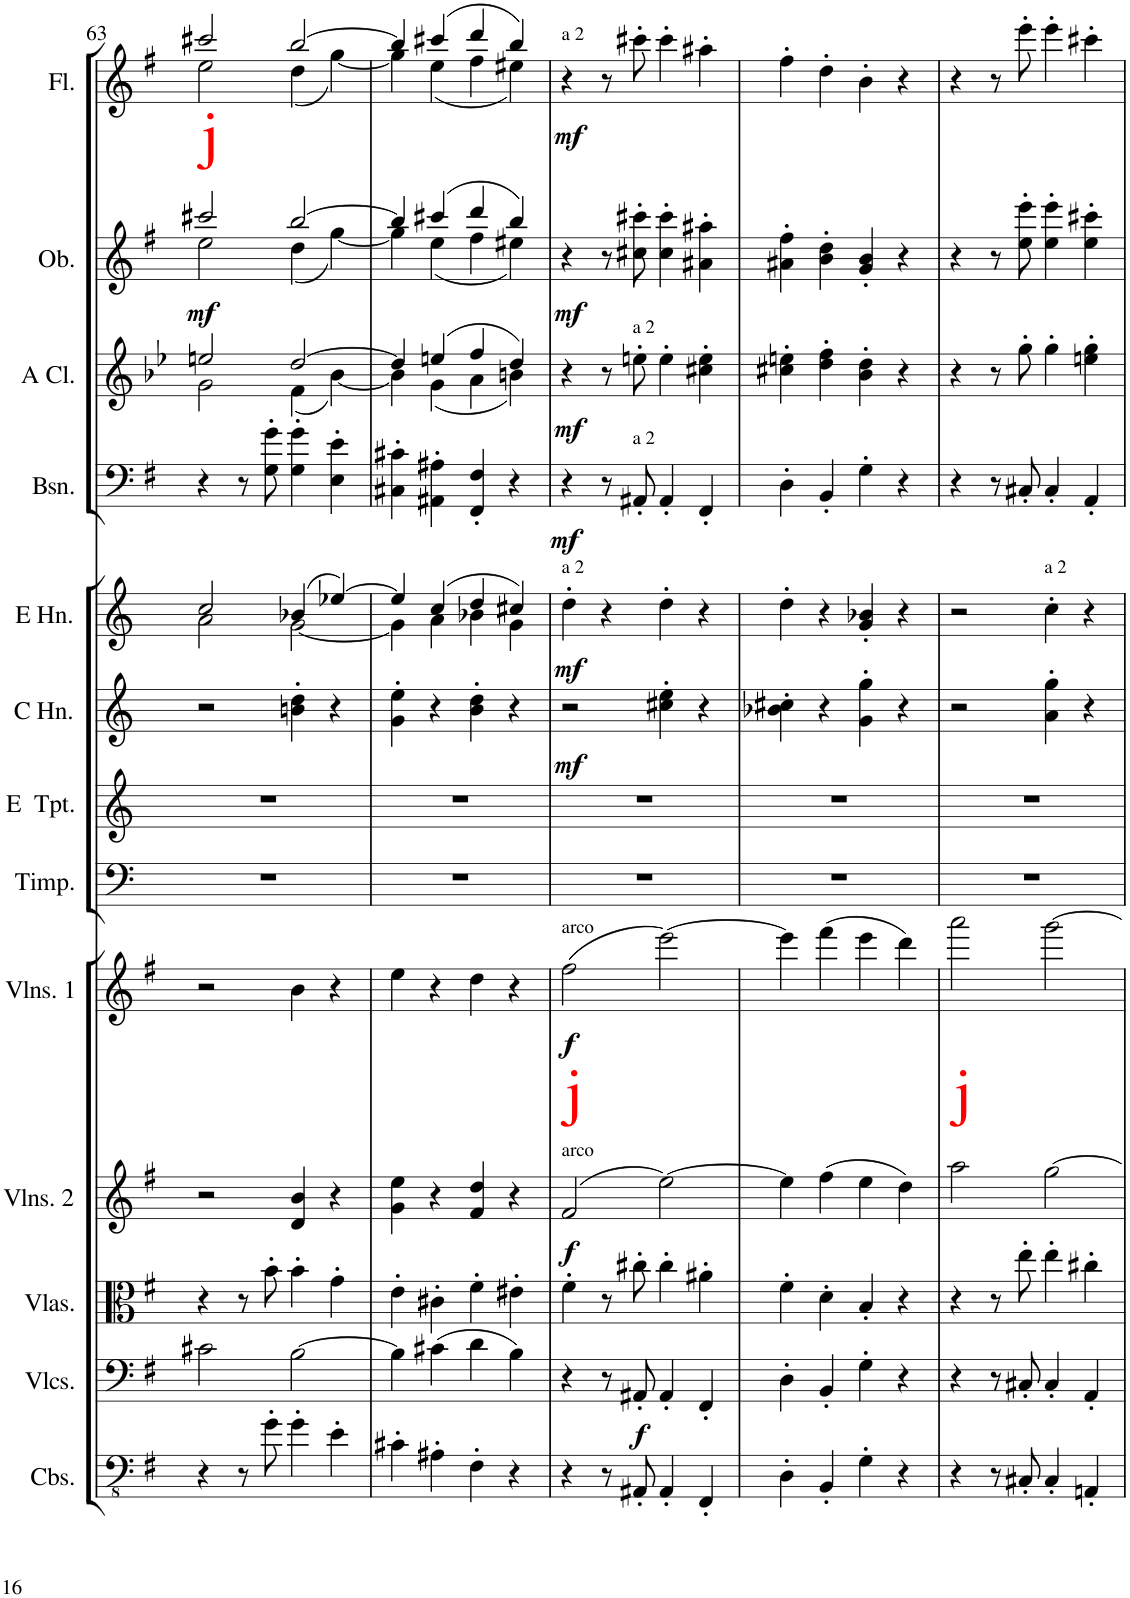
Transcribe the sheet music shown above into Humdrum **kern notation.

**kern	**kern	**dynam	**kern	**kern	**dynam	**kern	**text	**dynam	**kern	**kern	**kern	**dynam	**kern	**dynam	**kern	**dynam	**kern	**dynam	**kern	**dynam	**kern	**text	**dynam
*part13	*part12	*part12	*part11	*part10	*part10	*part9	*part9	*part9	*part8	*part7	*part6	*part6	*part5	*part5	*part4	*part4	*part3	*part3	*part2	*part2	*part1	*part1	*part1
*staff13	*staff12	*staff12	*staff11	*staff10	*staff10	*staff9	*staff9	*staff9	*staff8	*staff7	*staff6	*staff6	*staff5	*staff5	*staff4	*staff4	*staff3	*staff3	*staff2	*staff2	*staff1	*staff1	*staff1
*I"Contrabasses	*I"Violoncellos	*	*I"Violas	*I"Violins 2	*	*I"Violins 1	*	*	*I"Timpani in B and E	*I"Trumpet 1 2 in E	*I"Horn 3 4  in C	*	*I"Horn 1 2 in E	*	*I"Bassoon 1 2	*	*I"A Clarinet 1 2	*	*I"Oboe 1 2	*	*I"Flute 1 2	*	*
*I'Cbs.	*I'Vlcs.	*	*I'Vlas.	*I'Vlns. 2	*	*I'Vlns. 1	*	*	*I'Timp.	*	*	*	*	*	*I'Bsn.	*	*I'A Cl.	*	*I'Ob.	*	*I'Fl.	*	*
!!LO:PB:g=z
*clefFv4	*clefF4	*	*clefC3	*clefG2	*	*clefG2	*	*	*clefF4	*clefG2	*clefG2	*	*clefG2	*	*clefF4	*	*clefG2	*	*clefG2	*	*clefG2	*	*
*	*	*	*	*	*	*	*	*	*	*Trd-2c-4	*Trd7c12	*	*Trd5c8	*	*	*	*Trd2c3	*	*	*	*	*	*
*k[f#]	*k[f#]	*	*k[f#]	*k[f#]	*	*k[f#]	*	*	*k[]	*k[]	*k[]	*	*k[]	*	*k[f#]	*	*k[b-e-]	*	*k[f#]	*	*k[f#]	*	*
*M2/2	*M2/2	*	*M2/2	*M2/2	*	*M2/2	*	*	*M2/2	*M2/2	*M2/2	*	*M2/2	*	*M2/2	*	*M2/2	*	*M2/2	*	*M2/2	*	*
*met(c|)	*met(c|)	*	*met(c|)	*met(c|)	*	*met(c|)	*	*	*met(c|)	*met(c|)	*met(c|)	*	*met(c|)	*	*met(c|)	*	*met(c|)	*	*met(c|)	*	*met(c|)	*	*
=63	=63	=63	=63	=63	=63	=63	=63	=63	=63	=63	=63	=63	=63	=63	=63	=63	=63	=63	=63	=63	=63	=63	=63
*	*	*	*	*	*	*	*	*	*	*	*	*	*^	*	*	*	*^	*	*^	*	*	*	*
!	!	!	!	!	!	!	!	!	!	!	!	!	!	!	!	!	!	!	!	!	!	!	!LO:DY:b	!	!LO:LY:b:color=#FF0000	!
*	*	*	*	*	*	*	*	*	*	*	*	*	*	*	*	*	*	*	*	*	*	*	*	*^	*	*
4r	2c#X\	.	4r	2r	.	2r	.	.	1r	1r	2r	.	2cc/	2a\	.	4r	.	2een/	2g\	.	2ccc#X/	2ee\	mf	2ccc#X/	2ee\	j	.
8r	.	.	8r	.	.	.	.	.	.	.	.	.	.	.	.	8r	.	.	.	.	.	.	.	.	.	.	.
8G'\	.	.	8b'\	.	.	.	.	.	.	.	.	.	.	.	.	8G\' 8g\'	.	.	.	.	.	.	.	.	.	.	.
4G'\	[2B\	.	4b'\	4d/ 4b/	.	4b\	.	.	.	.	4bn\' 4dd\'	.	(4b-X/	[2g\	.	4G\' 4g\'	.	[2dd/	(4f\	.	[2bb/	(4dd\	.	[2bb/	(4dd\	.	.
4E'\	.	.	4g'\	4r	.	4r	.	.	.	.	4r	.	[4ee-X/)	.	.	4E\' 4e\'	.	.	[4b-\)	.	.	[4gg\)	.	.	[4gg\)	.	.
=64	=64	=64	=64	=64	=64	=64	=64	=64	=64	=64	=64	=64	=64	=64	=64	=64	=64	=64	=64	=64	=64	=64	=64	=64	=64	=64	=64
4C#X'\	4B\]	.	4e'\	4g\ 4ee\	.	4ee\	.	.	1r	1r	4g\' 4ee\'	.	4ee-/]	4g\]	.	4C#X\' 4c#X\'	.	4dd/]	4b-\]	.	4bb/]	4gg\]	.	4bb/]	4gg\]	.	.
4AA#X'\	(4c#X\	.	4c#X'\	4r	.	4r	.	.	.	.	4r	.	(4cc/	4a\	.	4AA#X\' 4A#X\'	.	(4een/	(4g\	.	(4ccc#X/	(4ee\	.	(4ccc#X/	(4ee\	.	.
4FF#'\	4d\	.	4f#'\	4f#/ 4dd/	.	4dd\	.	.	.	.	4b\' 4dd\'	.	4dd/	4b-X\	.	4FF#/' 4F#/'	.	4ff/	4a\	.	4ddd/	4ff#\	.	4ddd/	4ff#\	.	.
4r	4B\)	.	4e#X'\	4r	.	4r	.	.	.	.	4r	.	4cc#X/)	4g\	.	4r	.	4dd/)	4bn\)	.	4bb/)	4ee#X\)	.	4bb/)	4ee#X\)	.	.
=65	=65	=65	=65	=65	=65	=65	=65	=65	=65	=65	=65	=65	=65	=65	=65	=65	=65	=65	=65	=65	=65	=65	=65	=65	=65	=65	=65
!	!	!	!	!	!	!	!	!	!	!	!	!	!	!	!	!	!	!	!	!	!	!	!	!LO:TX:a:t=a 2	!	!	!
!	!	!	!	!	!	!	!	!	!	!	!	!	!LO:TX:a:t=a 2	!	!	!	!	!	!	!	!	!	!	!	!	!	!
!	!	!	!	!	!	!LO:TX:a:t=arco	!	!	!	!	!	!	!	!	!	!	!	!	!	!	!	!	!	!	!	!	!
!	!	!	!	!LO:TX:a:t=arco	!	!	!	!	!	!	!	!	!	!	!	!	!	!	!	!	!	!	!	!	!	!	!
!	!	!	!	!	!LO:DY:b	!	!LO:LY:b:color=#FF0000	!LO:DY:b	!	!	!	!LO:DY:b	!	!	!LO:DY:b	!	!LO:DY:b	!	!	!LO:DY:b	!	!	!LO:DY:b	!	!	!	!LO:DY:b
*	*	*	*	*	*	*	*	*	*	*	*	*	*	*	*	*	*	*v	*v	*	*	*	*	*v	*v	*	*
*	*	*	*	*	*	*	*	*	*	*	*	*	*v	*v	*	*	*	*	*	*v	*v	*	*	*	*
4r	4r	.	4f#'\	(2f#/	f	(2ff#\	j	f	1r	1r	2r	mf	4dd'\	mf	4r	mf	4r	mf	4r	mf	4r	.	mf
8r	8r	.	8r	.	.	.	.	.	.	.	.	.	4r	.	8r	.	8r	.	8r	.	8r	.	.
!	!	!	!	!	!	!	!	!	!	!	!	!	!	!	!	!	!LO:TX:a:t=a 2	!	!	!	!	!	!
!	!	!	!	!	!	!	!	!	!	!	!	!	!	!	!LO:TX:a:t=a 2	!	!	!	!	!	!	!	!
!	!	!LO:DY:b	!	!	!	!	!	!	!	!	!	!	!	!	!	!	!	!	!	!	!	!	!
8AAA#X'/	8AA#X'/	f	8cc#X'\	.	.	.	.	.	.	.	.	.	.	.	8AA#X'/	.	8een'\	.	8cc#X\' 8ccc#X\'	.	8ccc#X'\	.	.
4AAA#'/	4AA#'/	.	4cc#'\	[2ee\)	.	[2eee\)	.	.	.	.	4cc#X\' 4ee\'	.	4dd'\	.	4AA#'/	.	4ee'\	.	4cc#\' 4ccc#\'	.	4ccc#'\	.	.
4FFF#'/	4FF#'/	.	4a#X'\	.	.	.	.	.	.	.	4r	.	4r	.	4FF#'/	.	4cc#X\' 4ee\'	.	4a#X\' 4aa#X\'	.	4aa#X'\	.	.
=66	=66	=66	=66	=66	=66	=66	=66	=66	=66	=66	=66	=66	=66	=66	=66	=66	=66	=66	=66	=66	=66	=66	=66
4DD'\	4D'\	.	4f#'\	4ee\]	.	4eee\]	.	.	1r	1r	4b-X\' 4cc#X\'	.	4dd'\	.	4D'\	.	4cc#X\' 4een\'	.	4a#X\' 4ff#\'	.	4ff#'\	.	.
4BBB'/	4BB'/	.	4d'\	(4ff#\	.	(4fff#\	.	.	.	.	4r	.	4r	.	4BB'/	.	4dd\' 4ff\'	.	4b\' 4dd\'	.	4dd'\	.	.
4GG'\	4G'\	.	4B'/	4ee\	.	4eee\	.	.	.	.	4g\' 4gg\'	.	4g/' 4b-X/'	.	4G'\	.	4b-\' 4dd\'	.	4g/' 4b/'	.	4b'\	.	.
4r	4r	.	4r	4dd\)	.	4ddd\)	.	.	.	.	4r	.	4r	.	4r	.	4r	.	4r	.	4r	.	.
=67	=67	=67	=67	=67	=67	=67	=67	=67	=67	=67	=67	=67	=67	=67	=67	=67	=67	=67	=67	=67	=67	=67	=67
!	!	!	!	!	!	!	!LO:LY:b:color=#FF0000	!	!	!	!	!	!	!	!	!	!	!	!	!	!	!	!
4r	4r	.	4r	2aa\	.	2aaa\	j	.	1r	1r	2r	.	2r	.	4r	.	4r	.	4r	.	4r	.	.
8r	8r	.	8r	.	.	.	.	.	.	.	.	.	.	.	8r	.	8r	.	8r	.	8r	.	.
8CC#X'/	8C#X'/	.	8ee'\	.	.	.	.	.	.	.	.	.	.	.	8C#X'/	.	8gg'\	.	8ee\' 8eee\'	.	8eee'\	.	.
!	!	!	!	!	!	!	!	!	!	!	!	!	!LO:TX:a:t=a 2	!	!	!	!	!	!	!	!	!	!
4CC#'/	4C#'/	.	4ee'\	[2gg\	.	[2ggg\	.	.	.	.	4a\' 4gg\'	.	4cc'\	.	4C#'/	.	4gg'\	.	4ee\' 4eee\'	.	4eee'\	.	.
4AAAn'/	4AA'/	.	4cc#X'\	.	.	.	.	.	.	.	4r	.	4r	.	4AA'/	.	4een\' 4gg\'	.	4ee\' 4ccc#X\'	.	4ccc#X'\	.	.
=	=	=	=	=	=	=	=	=	=	=	=	=	=	=	=	=	=	=	=	=	=	=	=
*-	*-	*-	*-	*-	*-	*-	*-	*-	*-	*-	*-	*-	*-	*-	*-	*-	*-	*-	*-	*-	*-	*-	*-
